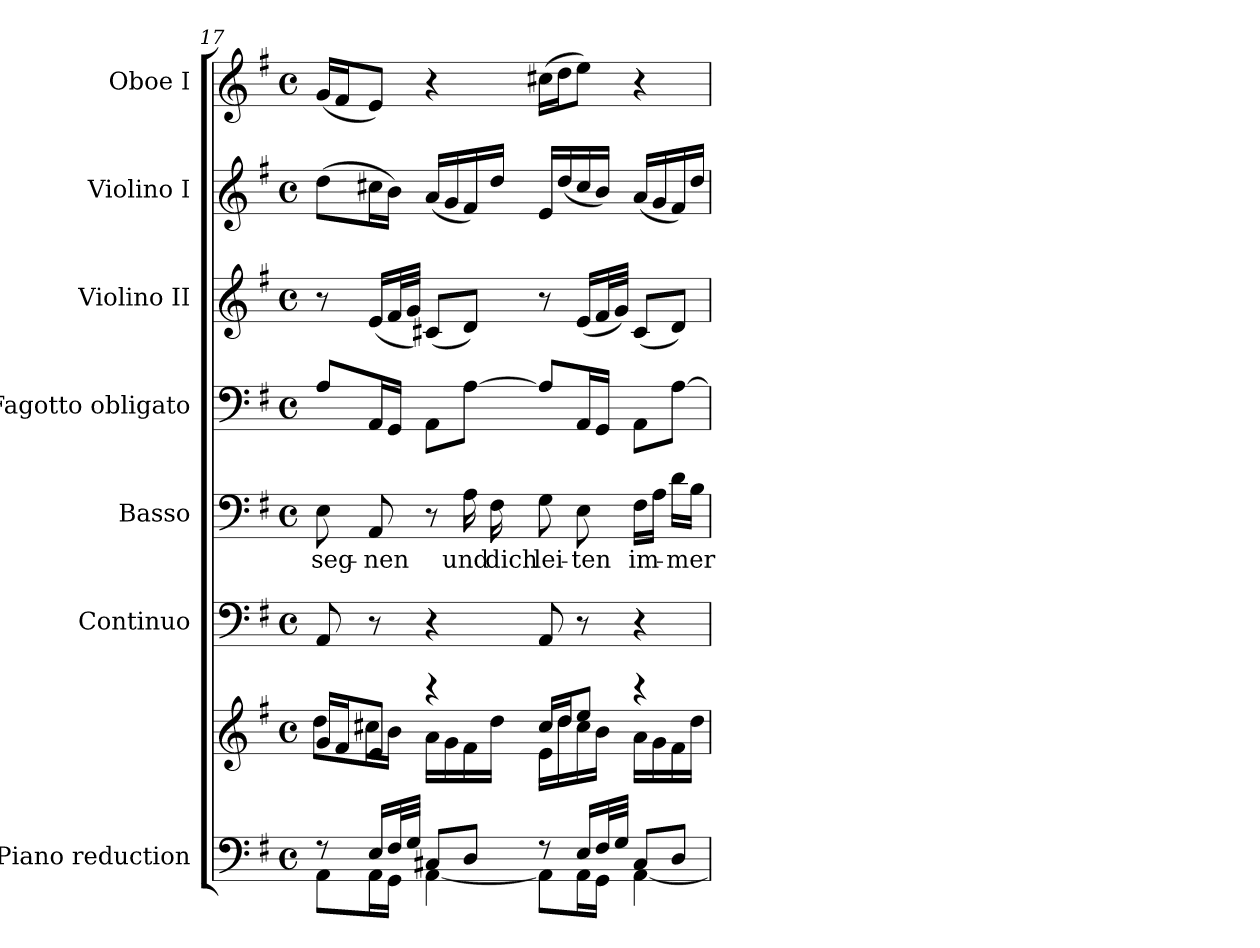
**kern	**kern	**kern	**kern	**text	**kern	**kern	**kern	**kern
*part7	*part7	*part6	*part5	*part5	*part4	*part3	*part2	*part1
*staff8	*staff7	*staff6	*staff5	*staff5	*staff4	*staff3	*staff2	*staff1
*I"Piano reduction	*	*I"Continuo	*I"Basso	*	*I"Fagotto obligato	*I"Violino II	*I"Violino I	*I"Oboe I
*I'Pno	*	*	*	*	*	*I'Vln	*I'Vln	*I'Ob
*clefF4	*clefG2	*clefF4	*clefF4	*	*clefF4	*clefG2	*clefG2	*clefG2
*k[f#]	*k[f#]	*k[f#]	*k[f#]	*	*k[f#]	*k[f#]	*k[f#]	*k[f#]
*M4/4	*M4/4	*M4/4	*M4/4	*	*M4/4	*M4/4	*M4/4	*M4/4
*met(c)	*met(c)	*met(c)	*met(c)	*	*met(c)	*met(c)	*met(c)	*met(c)
=17	=17	=17	=17	=17	=17	=17	=17	=17
*^	*^	*	*	*	*	*	*	*
!	!	!	!	!	!	!LO:LY:b	!	!	!	!
8r	8AA\L	16g/LL	8dd\L	8AA/	8E\	seg-	8A/L	8r	(8dd\L	(16g/LL
.	.	16f#/J	.	.	.	.	.	.	.	16f#/J
!	!	!	!	!	!	!LO:LY:b	!	!	!	!
16E/LL	16AA\L	8e/J	16cc#X\L	8r	8AA/	-nen	16AA/L	(16e/LL	16cc#X\L	8e/J)
32F#/L	16GG\JJ	.	16b\JJ	.	.	.	16GG/JJ	32f#/L	16b\JJ)	.
32G/JJJ	.	.	.	.	.	.	.	32g/JJJ)	.	.
8C#X/L	[4AA\	4r	16a\LL	4r	8r	.	8AA\L	(8c#X/L	(16a/LL	4r
.	.	.	16g\	.	.	.	.	.	16g/	.
!	!	!	!	!	!	!LO:LY:b	!	!	!	!
8D/J	.	.	16f#\	.	16A\	und	[8A\J	8d/J)	16f#/)	.
!	!	!	!	!	!	!LO:LY:b	!	!	!	!
.	.	.	16dd\JJ	.	16F#\	dich	.	.	16dd/JJ	.
!	!	!	!	!	!	!LO:LY:b	!	!	!	!
8r	8AA\L]	16cc#/LL	16e\LL	8AA/	8G\	lei-	8A/L]	8r	16e/LL	(16cc#X\LL
.	.	16dd/J	16dd\	.	.	.	.	.	(16dd/	16dd\J
!	!	!	!	!	!	!LO:LY:b	!	!	!	!
16E/LL	16AA\L	8ee/J	16cc#\	8r	8E\	-ten	16AA/L	(16e/LL	16cc#/	8ee\J)
32F#/L	16GG\JJ	.	16b\JJ	.	.	.	16GG/JJ	32f#/L	16b/JJ)	.
32G/JJJ	.	.	.	.	.	.	.	32g/JJJ)	.	.
!	!	!	!	!	!	!LO:LY:b	!	!	!	!
8C#/L	[4AA\	4r	16a\LL	4r	16F#\LL	im-	8AA\L	(8c#/L	(16a/LL	4r
.	.	.	16g\	.	16A\JJ	.	.	.	16g/	.
!	!	!	!	!	!	!LO:LY:b	!	!	!	!
8D/J	.	.	16f#\	.	16d\LL	-mer-	[8A\J	8d/J)	16f#/)	.
.	.	.	16dd\JJ	.	16B\JJ	.	.	.	16dd/JJ	.
*v	*v	*	*	*	*	*	*	*	*	*
*	*v	*v	*	*	*	*	*	*	*
=	=	=	=	=	=	=	=	=
*-	*-	*-	*-	*-	*-	*-	*-	*-
